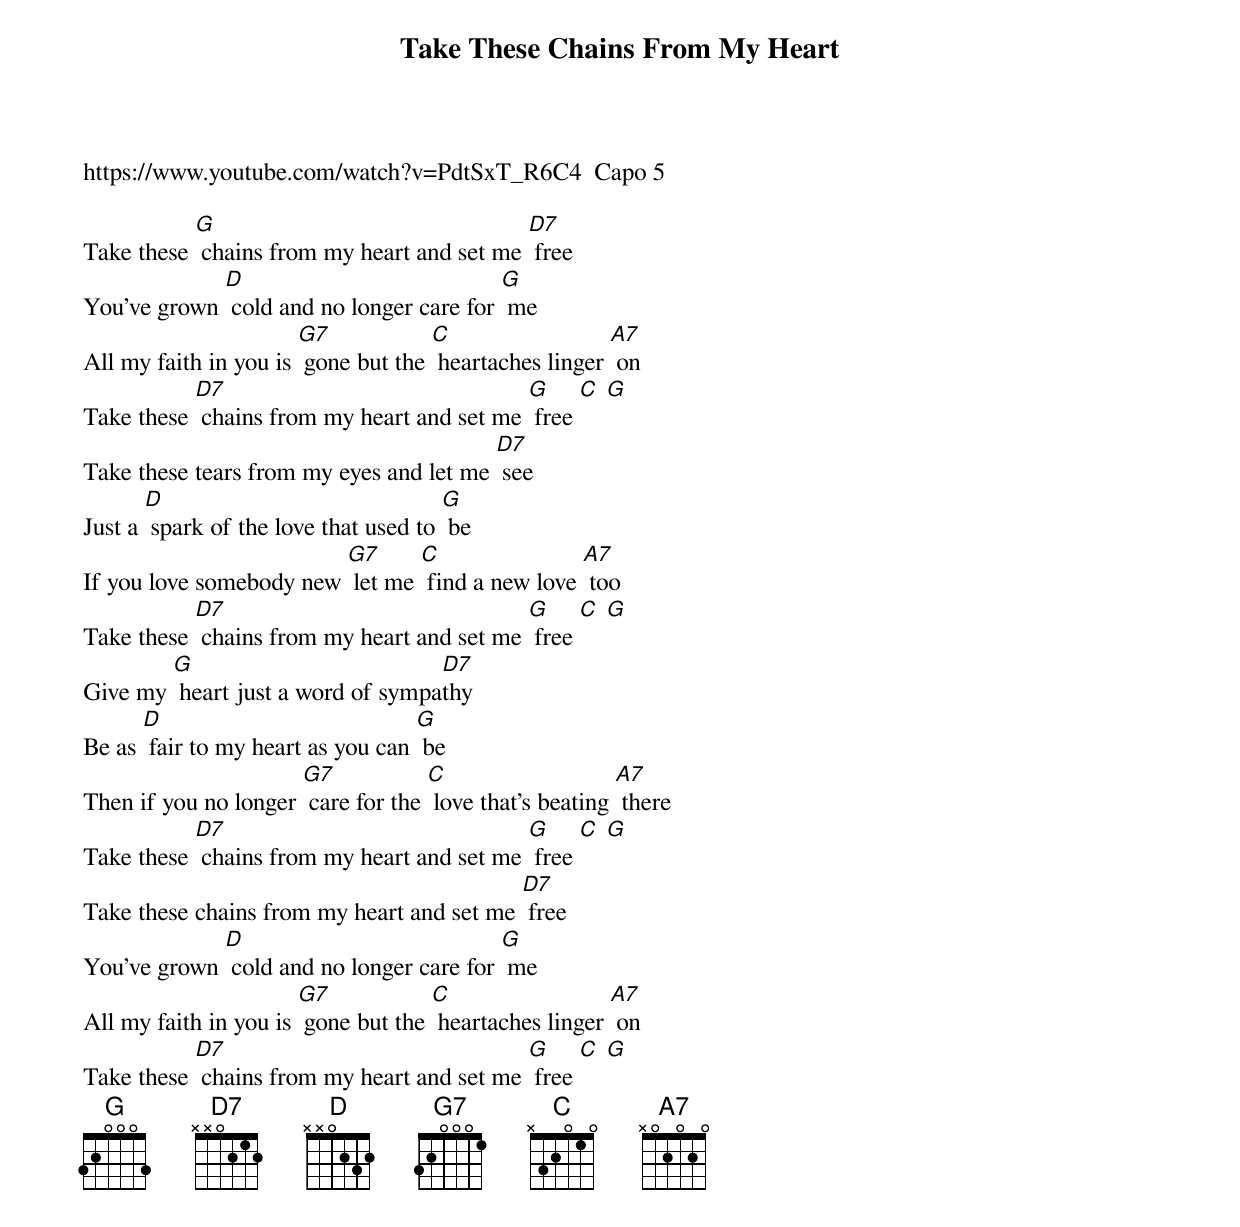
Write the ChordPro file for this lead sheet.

{t: Take These Chains From My Heart }
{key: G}
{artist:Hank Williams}
https://www.youtube.com/watch?v=PdtSxT_R6C4  Capo 5
{c: }

Take these [G] chains from my heart and set me [D7] free
You've grown [D] cold and no longer care for [G] me
All my faith in you is [G7] gone but the [C] heartaches linger [A7] on
Take these [D7] chains from my heart and set me [G] free [C] [G]
{c: }
Take these tears from my eyes and let me [D7] see
Just a [D] spark of the love that used to [G] be
If you love somebody new [G7] let me [C] find a new love [A7] too
Take these [D7] chains from my heart and set me [G] free [C] [G]
{c: }
Give my [G] heart just a word of sympa[D7]thy
Be as [D] fair to my heart as you can [G] be
Then if you no longer [G7] care for the [C] love that's beating [A7] there
Take these [D7] chains from my heart and set me [G] free [C] [G]
{c: }
Take these chains from my heart and set me [D7] free
You've grown [D] cold and no longer care for [G] me
All my faith in you is [G7] gone but the [C] heartaches linger [A7] on
Take these [D7] chains from my heart and set me [G] free [C] [G]
